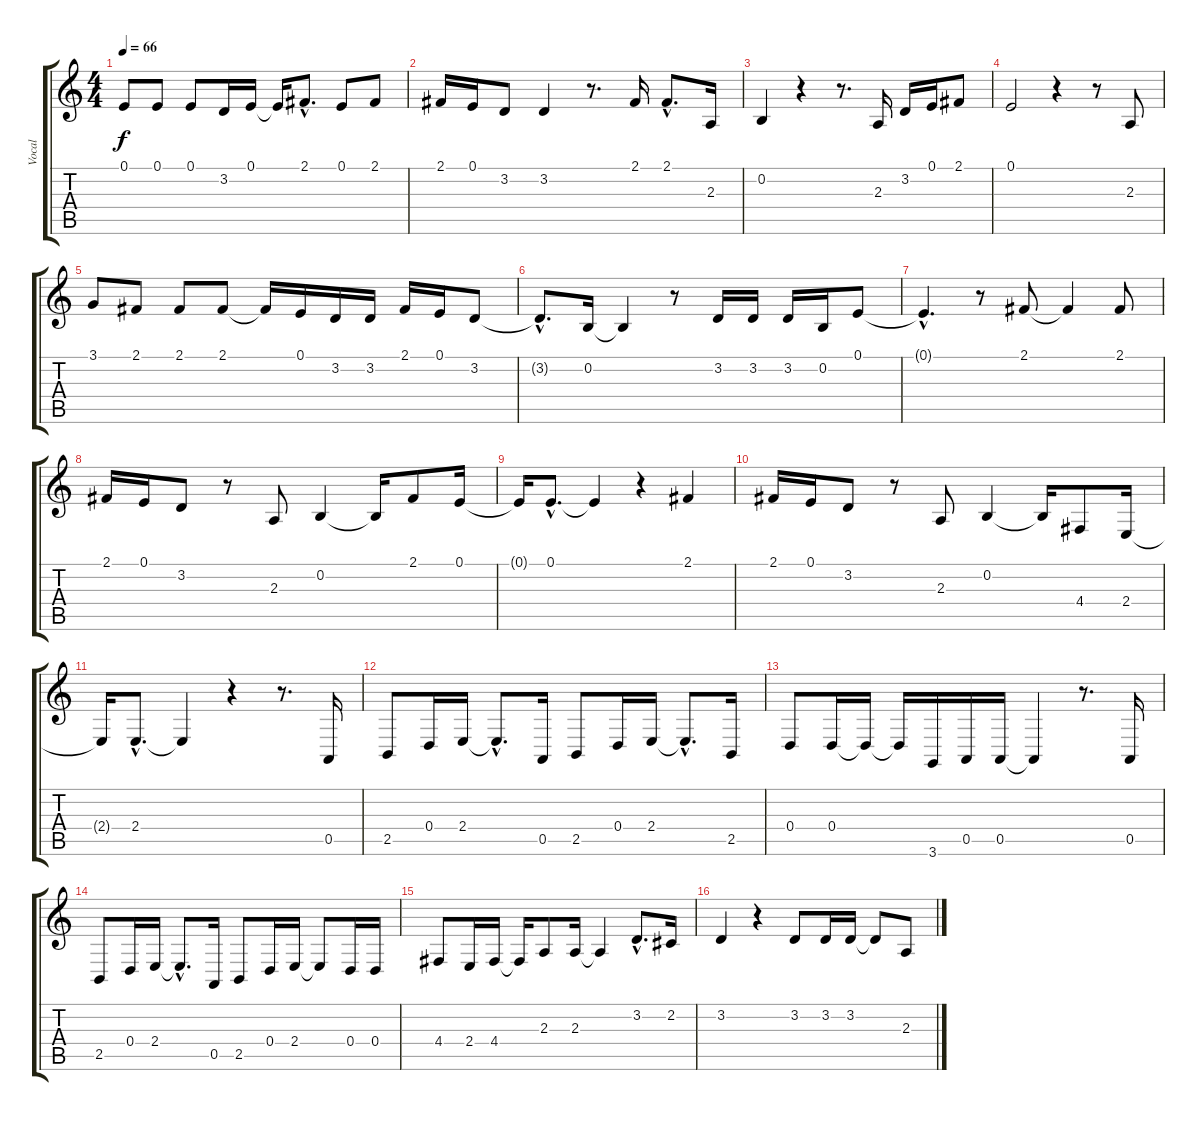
\track ("Vocal" "Vocal") {instrument oboe}
\staff {score tabs}
\tuning (E4 B3 G3 D3 A2 E2) {hide}
\ts (4 4)
\tempo 66
\clef g2
\ks c
0.1.8{dy f} 0.1.8 0.1.8 3.2.16 0.1.16 0.1{t}.16 2.1{hac}.8{d} 0.1.8 2.1.8 |
2.1.16 0.1.16 3.2.8 3.2.4 r.8{d} 2.1.16 2.1{hac}.8{d} 2.3.16 |
0.2.4 r.4 r.8{d} 2.3.16 3.2.16 0.1.16 2.1.8 |
0.1.2 r.4 r.8 2.3.8 |
3.1.8 2.1.8 2.1.8 2.1.8 2.1{t}.16 0.1.16 3.2.16 3.2.16 2.1.16 0.1.16 3.2.8 |
3.2{hac t}.8{d} 0.2.16 0.2{t}.4 r.8 3.2.16 3.2.16 3.2.16 0.2.16 0.1.8 |
0.1{hac t}.4{d} r.8 2.1.8 2.1{t}.4 2.1.8 |
2.1.16 0.1.16 3.2.8 r.8 2.3.8 0.2.4 0.2{t}.16 2.1.8 0.1.16 |
0.1{t}.16 0.1{hac}.8{d} 0.1{t}.4 r.4 2.1.4 |
2.1.16 0.1.16 3.2.8 r.8 2.3.8 0.2.4 0.2{t}.16 4.4.8 2.4.16 |
2.4{t}.16 2.4{hac}.8{d} 2.4{t}.4 r.4 r.8{d} 0.5.16 |
2.5.8 0.4.16 2.4.16 2.4{hac t}.8{d} 0.5.16 2.5.8 0.4.16 2.4.16 2.4{hac t}.8{d} 2.5.16 |
0.4.8 0.4.16 0.4{t}.16 0.4{t}.16 3.6.16 0.5.16 0.5.16 0.5{t}.4 r.8{d} 0.5.16 |
2.5.8 0.4.16 2.4.16 2.4{hac t}.8{d} 0.5.16 2.5.8 0.4.16 2.4.16 2.4{t}.8 0.4.16 0.4.16 |
4.4.8 2.4.16 4.4.16 4.4{t}.16 2.3.8 2.3.16 2.3{t}.4 3.2{hac}.8{d} 2.2.16 |
3.2.4 r.4 3.2.8 3.2.16 3.2.16 3.2{t}.8 2.3.8
